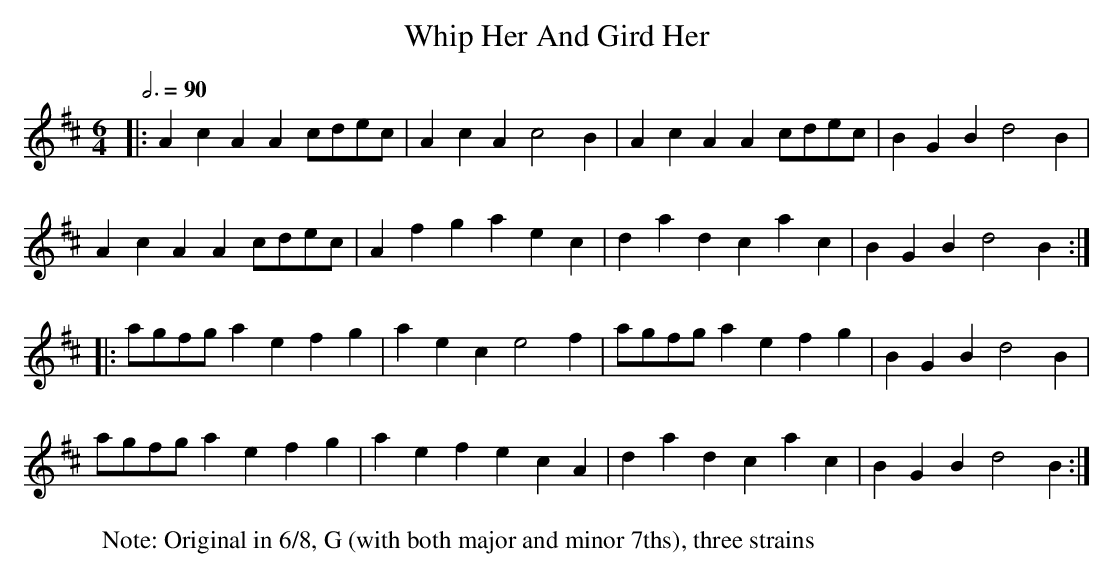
X:1
T:Whip Her And Gird Her
M:6/4
L:1/4
Q:3/4=90
K:Amix
|: AcA Ac/2d/2e/2c/2 | AcA c2B | AcA Ac/2d/2e/2c/2 | BGB d2B |
AcA Ac/2d/2e/2c/2 | Afg aec | dad cac | BGB d2B :|
|: a/2g/2f/2g/2a efg | aec e2f | a/2g/2f/2g/2a efg | BGB d2B |
a/2g/2f/2g/2a efg | aef ecA | dad cac | BGB d2B :|
W:Note: Original in 6/8, G (with both major and minor 7ths), three strains
